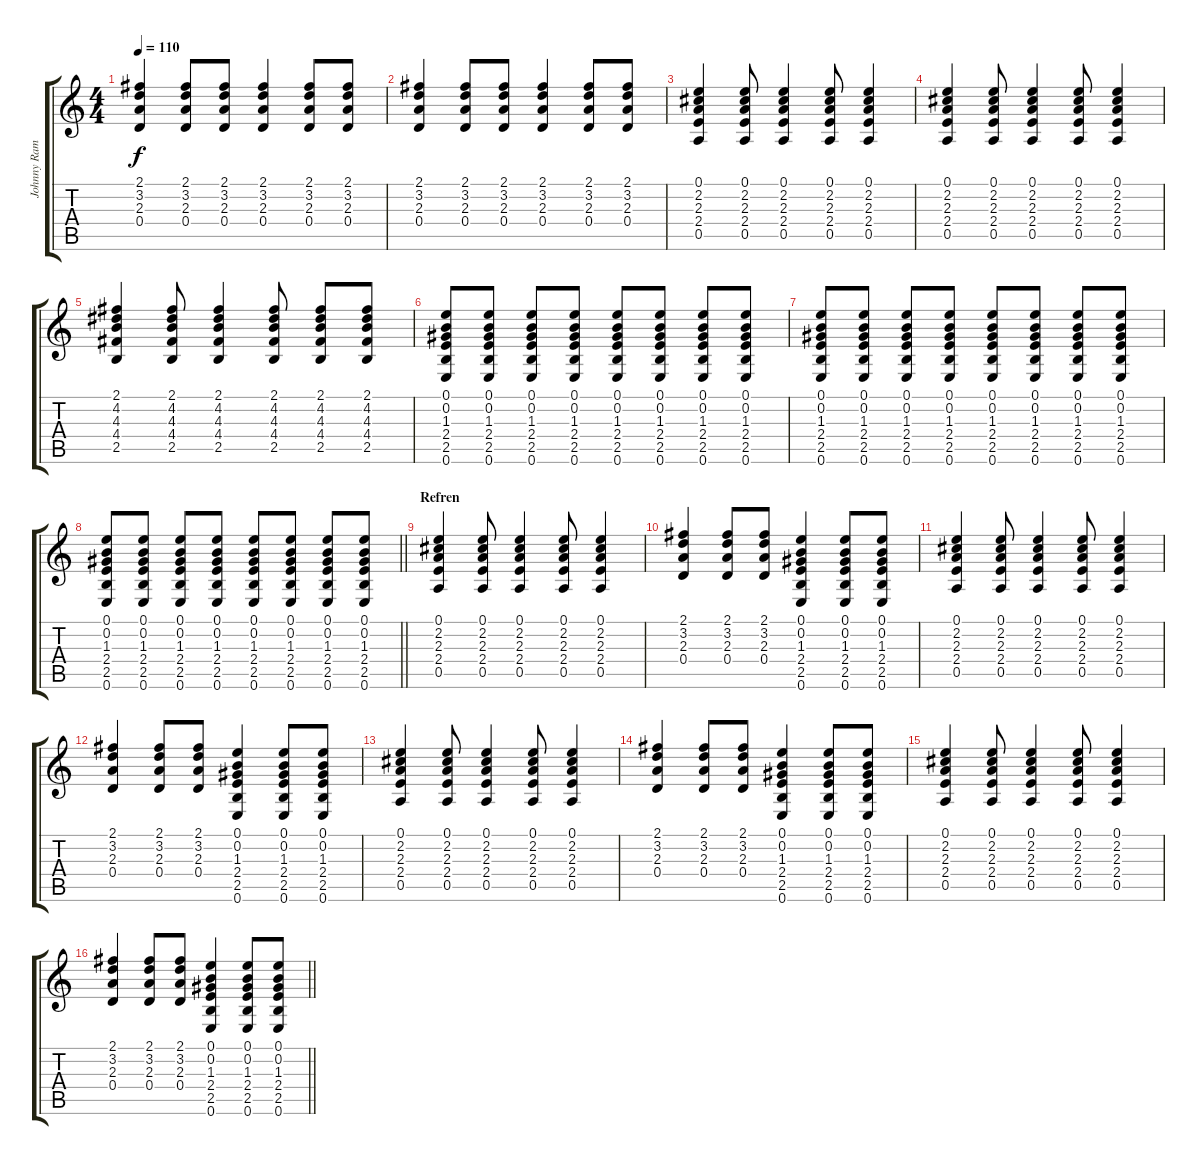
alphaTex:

\track ("Johnny Ramone-Guitar" "Johnny Ram") {instrument acousticguitarsteel}
\staff {score tabs}
\tuning (E4 B3 G3 D3 A2 E2) {hide}
\ts (4 4)
\tempo 110
\clef g2
\ks c
(2.1 3.2 2.3 0.4).4{dy f} (2.1 3.2 2.3 0.4).8 (2.1 3.2 2.3 0.4).8 (2.1 3.2 2.3 0.4).4 (2.1 3.2 2.3 0.4).8 (2.1 3.2 2.3 0.4).8 |
(2.1 3.2 2.3 0.4).4 (2.1 3.2 2.3 0.4).8 (2.1 3.2 2.3 0.4).8 (2.1 3.2 2.3 0.4).4 (2.1 3.2 2.3 0.4).8 (2.1 3.2 2.3 0.4).8 |
(0.1 2.2 2.3 2.4 0.5).4 (0.1 2.2 2.3 2.4 0.5).8 (0.1 2.2 2.3 2.4 0.5).4 (0.1 2.2 2.3 2.4 0.5).8 (0.1 2.2 2.3 2.4 0.5).4 |
(0.1 2.2 2.3 2.4 0.5).4 (0.1 2.2 2.3 2.4 0.5).8 (0.1 2.2 2.3 2.4 0.5).4 (0.1 2.2 2.3 2.4 0.5).8 (0.1 2.2 2.3 2.4 0.5).4 |
(2.1 4.2 4.3 4.4 2.5).4 (2.1 4.2 4.3 4.4 2.5).8 (2.1 4.2 4.3 4.4 2.5).4 (2.1 4.2 4.3 4.4 2.5).8 (2.1 4.2 4.3 4.4 2.5).8 (2.1 4.2 4.3 4.4 2.5).8 |
(0.1 0.2 1.3 2.4 2.5 0.6).8 (0.1 0.2 1.3 2.4 2.5 0.6).8 (0.1 0.2 1.3 2.4 2.5 0.6).8 (0.1 0.2 1.3 2.4 2.5 0.6).8 (0.1 0.2 1.3 2.4 2.5 0.6).8 (0.1 0.2 1.3 2.4 2.5 0.6).8 (0.1 0.2 1.3 2.4 2.5 0.6).8 (0.1 0.2 1.3 2.4 2.5 0.6).8 |
(0.1 0.2 1.3 2.4 2.5 0.6).8 (0.1 0.2 1.3 2.4 2.5 0.6).8 (0.1 0.2 1.3 2.4 2.5 0.6).8 (0.1 0.2 1.3 2.4 2.5 0.6).8 (0.1 0.2 1.3 2.4 2.5 0.6).8 (0.1 0.2 1.3 2.4 2.5 0.6).8 (0.1 0.2 1.3 2.4 2.5 0.6).8 (0.1 0.2 1.3 2.4 2.5 0.6).8 |
\barLineRight lightlight
(0.1 0.2 1.3 2.4 2.5 0.6).8 (0.1 0.2 1.3 2.4 2.5 0.6).8 (0.1 0.2 1.3 2.4 2.5 0.6).8 (0.1 0.2 1.3 2.4 2.5 0.6).8 (0.1 0.2 1.3 2.4 2.5 0.6).8 (0.1 0.2 1.3 2.4 2.5 0.6).8 (0.1 0.2 1.3 2.4 2.5 0.6).8 (0.1 0.2 1.3 2.4 2.5 0.6).8 |
\section ("" "Refren")
(0.1 2.2 2.3 2.4 0.5).4 (0.1 2.2 2.3 2.4 0.5).8 (0.1 2.2 2.3 2.4 0.5).4 (0.1 2.2 2.3 2.4 0.5).8 (0.1 2.2 2.3 2.4 0.5).4 |
(2.1 3.2 2.3 0.4).4 (2.1 3.2 2.3 0.4).8 (2.1 3.2 2.3 0.4).8 (0.1 0.2 1.3 2.4 2.5 0.6).4 (0.1 0.2 1.3 2.4 2.5 0.6).8 (0.1 0.2 1.3 2.4 2.5 0.6).8 |
(0.1 2.2 2.3 2.4 0.5).4 (0.1 2.2 2.3 2.4 0.5).8 (0.1 2.2 2.3 2.4 0.5).4 (0.1 2.2 2.3 2.4 0.5).8 (0.1 2.2 2.3 2.4 0.5).4 |
(2.1 3.2 2.3 0.4).4 (2.1 3.2 2.3 0.4).8 (2.1 3.2 2.3 0.4).8 (0.1 0.2 1.3 2.4 2.5 0.6).4 (0.1 0.2 1.3 2.4 2.5 0.6).8 (0.1 0.2 1.3 2.4 2.5 0.6).8 |
(0.1 2.2 2.3 2.4 0.5).4 (0.1 2.2 2.3 2.4 0.5).8 (0.1 2.2 2.3 2.4 0.5).4 (0.1 2.2 2.3 2.4 0.5).8 (0.1 2.2 2.3 2.4 0.5).4 |
(2.1 3.2 2.3 0.4).4 (2.1 3.2 2.3 0.4).8 (2.1 3.2 2.3 0.4).8 (0.1 0.2 1.3 2.4 2.5 0.6).4 (0.1 0.2 1.3 2.4 2.5 0.6).8 (0.1 0.2 1.3 2.4 2.5 0.6).8 |
(0.1 2.2 2.3 2.4 0.5).4 (0.1 2.2 2.3 2.4 0.5).8 (0.1 2.2 2.3 2.4 0.5).4 (0.1 2.2 2.3 2.4 0.5).8 (0.1 2.2 2.3 2.4 0.5).4 |
\barLineRight lightlight
(2.1 3.2 2.3 0.4).4 (2.1 3.2 2.3 0.4).8 (2.1 3.2 2.3 0.4).8 (0.1 0.2 1.3 2.4 2.5 0.6).4 (0.1 0.2 1.3 2.4 2.5 0.6).8 (0.1 0.2 1.3 2.4 2.5 0.6).8
